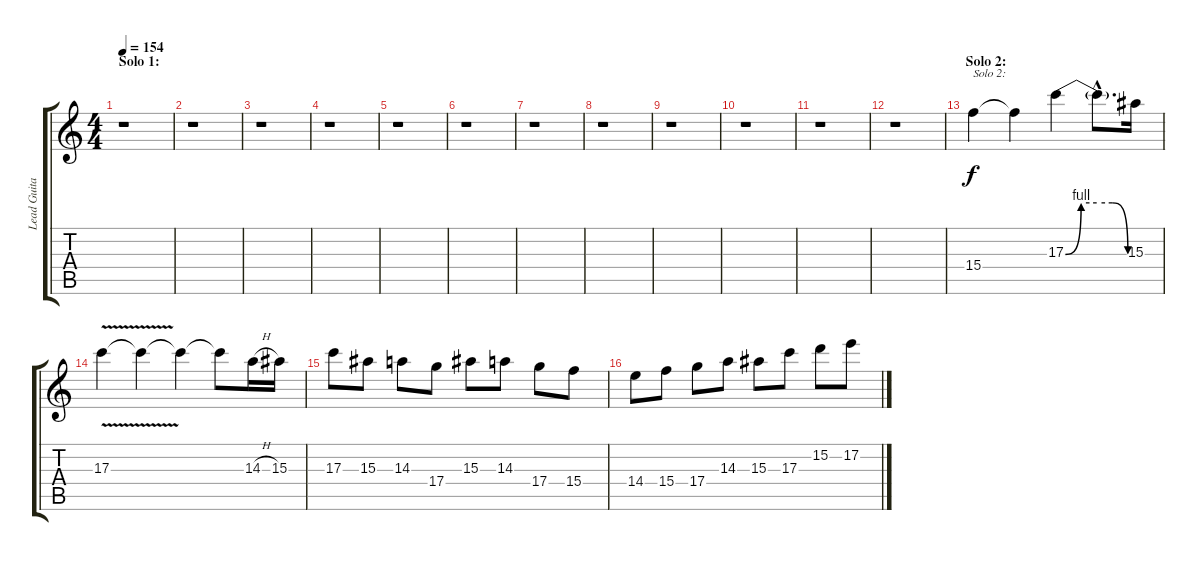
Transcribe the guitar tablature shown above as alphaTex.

\track ("Lead Guitar 2" "Lead Guita") {instrument distortionguitar}
\staff {score tabs}
\tuning (E4 B3 G3 D3 A2 E2) {hide}
\ts (4 4)
\section ("" "Solo 1:")
\tempo 154
\clef g2
\ks c
r.1{dy f} |
r.1 |
r.1 |
r.1 |
r.1 |
r.1 |
r.1 |
r.1 |
r.1 |
r.1 |
r.1 |
r.1 |
\section ("" "Solo 2:")
15.4.4{txt "Solo 2:"} 15.4{t}.4 17.3{be (custom 0 0 15 4 30 4 45 4 60 0)}.4 17.3{hac t}.8{d} 15.3.16 |
17.3{v}.4 17.3{t}.4 17.3{t}.4 17.3{t}.8 14.3{h}.16 15.3.16 |
17.3.8 15.3.8 14.3.8 17.4.8 15.3.8 14.3.8 17.4.8 15.4.8 |
14.4.8 15.4.8 17.4.8 14.3.8 15.3.8 17.3.8 15.2.8 17.2.8
